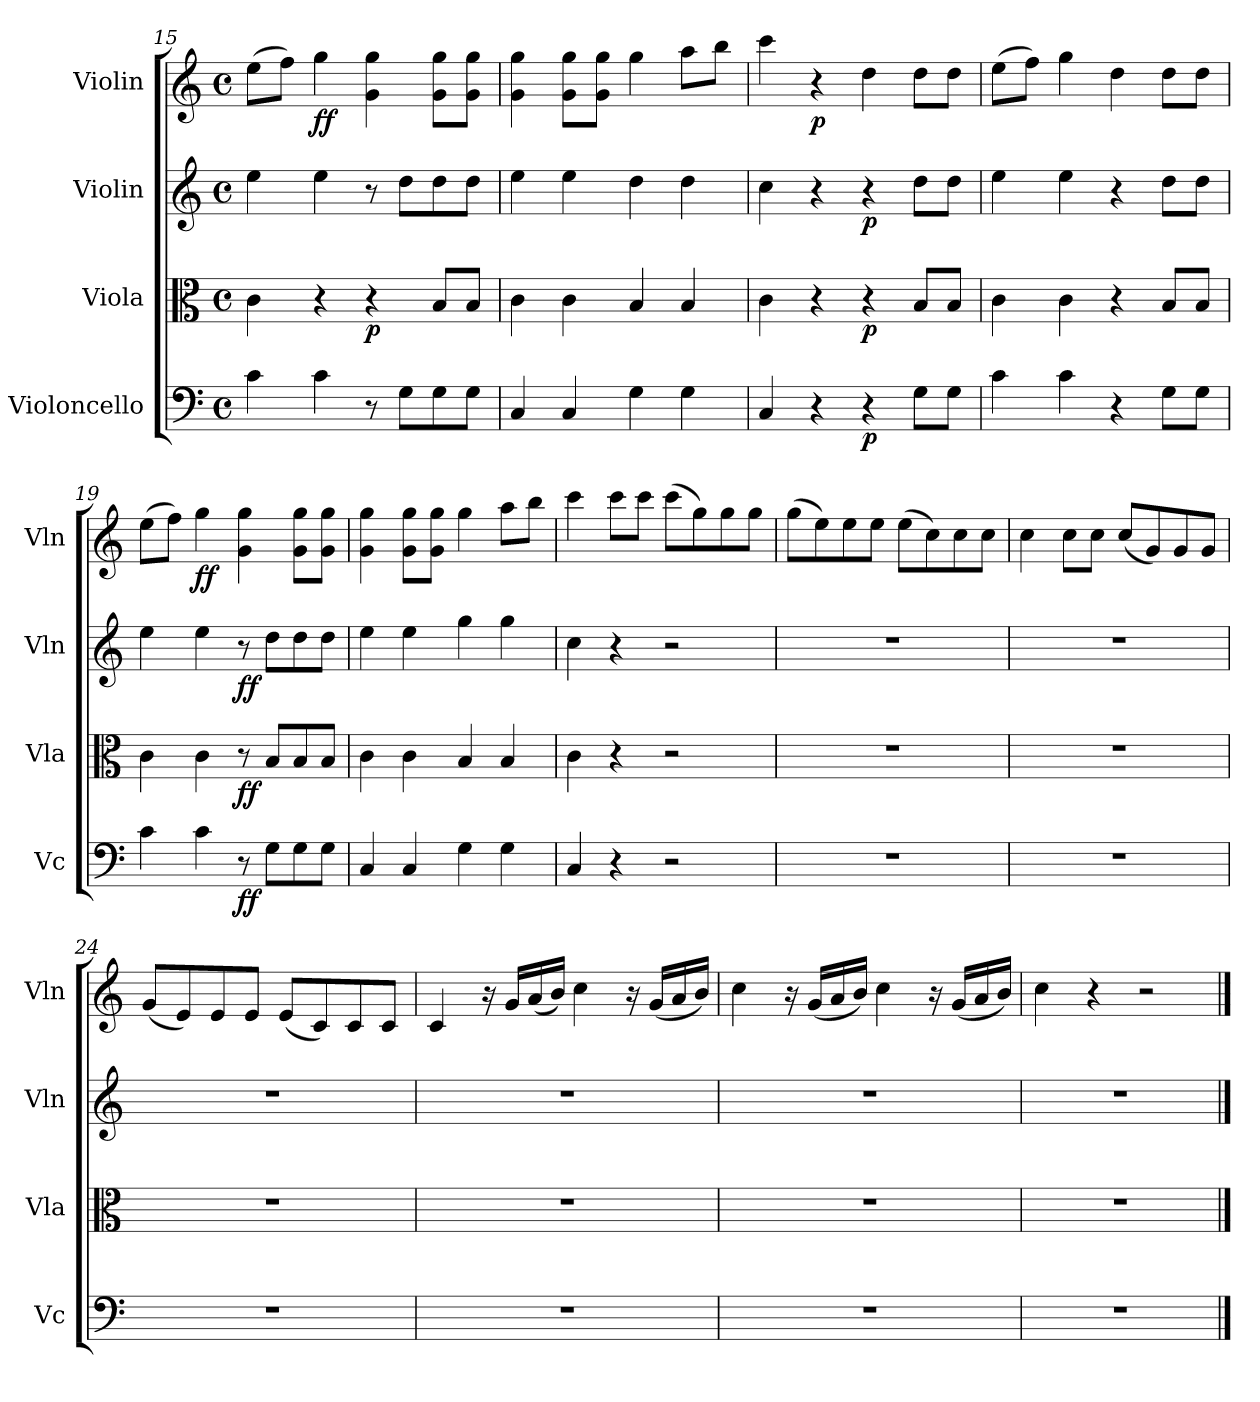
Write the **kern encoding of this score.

**kern	**dynam	**kern	**dynam	**kern	**dynam	**kern	**dynam
*part4	*part4	*part3	*part3	*part2	*part2	*part1	*part1
*staff4	*staff4	*staff3	*staff3	*staff2	*staff2	*staff1	*staff1
*I"Violoncello	*	*I"Viola	*	*I"Violin	*	*I"Violin	*
*I'Vc	*	*I'Vla	*	*I'Vln	*	*I'Vln	*
*clefF4	*	*clefC3	*	*clefG2	*	*clefG2	*
*k[]	*	*k[]	*	*k[]	*	*k[]	*
*M4/4	*	*M4/4	*	*M4/4	*	*M4/4	*
*met(c)	*	*met(c)	*	*met(c)	*	*met(c)	*
=15	=15	=15	=15	=15	=15	=15	=15
4c\	.	4c\	.	4ee\	.	(>8ee\L	.
.	.	.	.	.	.	8ff\J)	.
!	!	!	!	!	!	!	!LO:DY:b
4c\	.	4r	.	4ee\	.	4gg\	ff
!	!	!	!LO:DY:b	!	!	!	!
8r	.	4r	p	8r	.	4g\ 4gg\	.
8G\L	.	.	.	8dd\L	.	.	.
8G\	.	8B/L	.	8dd\	.	8g\ 8gg\L	.
8G\J	.	8B/J	.	8dd\J	.	8g\ 8gg\J	.
!!LO:PB:g=z
=16	=16	=16	=16	=16	=16	=16	=16
4C/	.	4c\	.	4ee\	.	4g\ 4gg\	.
4C/	.	4c\	.	4ee\	.	8g\ 8gg\L	.
.	.	.	.	.	.	8g\ 8gg\J	.
4G\	.	4B/	.	4dd\	.	4gg\	.
4G\	.	4B/	.	4dd\	.	8aa\L	.
.	.	.	.	.	.	8bb\J	.
=17	=17	=17	=17	=17	=17	=17	=17
4C/	.	4c\	.	4cc\	.	4ccc\	.
!	!	!	!	!	!	!	!LO:DY:b
4r	.	4r	.	4r	.	4r	p
!	!LO:DY:b	!	!LO:DY:b	!	!LO:DY:b	!	!
4r	p	4r	p	4r	p	4dd\	.
8G\L	.	8B/L	.	8dd\L	.	8dd\L	.
8G\J	.	8B/J	.	8dd\J	.	8dd\J	.
=18	=18	=18	=18	=18	=18	=18	=18
4c\	.	4c\	.	4ee\	.	(>8ee\L	.
.	.	.	.	.	.	8ff\J)	.
4c\	.	4c\	.	4ee\	.	4gg\	.
4r	.	4r	.	4r	.	4dd\	.
8G\L	.	8B/L	.	8dd\L	.	8dd\L	.
8G\J	.	8B/J	.	8dd\J	.	8dd\J	.
=19	=19	=19	=19	=19	=19	=19	=19
4c\	.	4c\	.	4ee\	.	(>8ee\L	.
.	.	.	.	.	.	8ff\J)	.
!	!	!	!	!	!	!	!LO:DY:b
4c\	.	4c\	.	4ee\	.	4gg\	ff
!	!LO:DY:b	!	!LO:DY:b	!	!LO:DY:b	!	!
8r	ff	8r	ff	8r	ff	4g\ 4gg\	.
8G\L	.	8B/L	.	8dd\L	.	.	.
8G\	.	8B/	.	8dd\	.	8g\ 8gg\L	.
8G\J	.	8B/J	.	8dd\J	.	8g\ 8gg\J	.
=20	=20	=20	=20	=20	=20	=20	=20
4C/	.	4c\	.	4ee\	.	4g\ 4gg\	.
4C/	.	4c\	.	4ee\	.	8g\ 8gg\L	.
.	.	.	.	.	.	8g\ 8gg\J	.
4G\	.	4B/	.	4gg\	.	4gg\	.
4G\	.	4B/	.	4gg\	.	8aa\L	.
.	.	.	.	.	.	8bb\J	.
!!LO:LB:g=z
=21	=21	=21	=21	=21	=21	=21	=21
4C/	.	4c\	.	4cc\	.	4ccc\	.
4r	.	4r	.	4r	.	8ccc\L	.
.	.	.	.	.	.	8ccc\J	.
2r	.	2r	.	2r	.	(>8ccc\L	.
.	.	.	.	.	.	8gg\)	.
.	.	.	.	.	.	8gg\	.
.	.	.	.	.	.	8gg\J	.
=22	=22	=22	=22	=22	=22	=22	=22
1r	.	1r	.	1r	.	(>8gg\L	.
.	.	.	.	.	.	8ee\)	.
.	.	.	.	.	.	8ee\	.
.	.	.	.	.	.	8ee\J	.
.	.	.	.	.	.	(>8ee\L	.
.	.	.	.	.	.	8cc\)	.
.	.	.	.	.	.	8cc\	.
.	.	.	.	.	.	8cc\J	.
=23	=23	=23	=23	=23	=23	=23	=23
1r	.	1r	.	1r	.	4cc\	.
.	.	.	.	.	.	8cc\L	.
.	.	.	.	.	.	8cc\J	.
.	.	.	.	.	.	(<8cc/L	.
.	.	.	.	.	.	8g/)	.
.	.	.	.	.	.	8g/	.
.	.	.	.	.	.	8g/J	.
=24	=24	=24	=24	=24	=24	=24	=24
1r	.	1r	.	1r	.	(<8g/L	.
.	.	.	.	.	.	8e/)	.
.	.	.	.	.	.	8e/	.
.	.	.	.	.	.	8e/J	.
.	.	.	.	.	.	(<8e/L	.
.	.	.	.	.	.	8c/)	.
.	.	.	.	.	.	8c/	.
.	.	.	.	.	.	8c/J	.
!!LO:LB:g=z
=25	=25	=25	=25	=25	=25	=25	=25
1r	.	1r	.	1r	.	4c/	.
.	.	.	.	.	.	16r	.
.	.	.	.	.	.	16g/LL	.
.	.	.	.	.	.	(<16a/	.
.	.	.	.	.	.	16b/JJ)	.
.	.	.	.	.	.	4cc\	.
.	.	.	.	.	.	16r	.
.	.	.	.	.	.	(<16g/LL	.
.	.	.	.	.	.	16a/	.
.	.	.	.	.	.	16b/JJ)	.
=26	=26	=26	=26	=26	=26	=26	=26
1r	.	1r	.	1r	.	4cc\	.
.	.	.	.	.	.	16r	.
.	.	.	.	.	.	(<16g/LL	.
.	.	.	.	.	.	16a/	.
.	.	.	.	.	.	16b/JJ)	.
.	.	.	.	.	.	4cc\	.
.	.	.	.	.	.	16r	.
.	.	.	.	.	.	(<16g/LL	.
.	.	.	.	.	.	16a/	.
.	.	.	.	.	.	16b/JJ)	.
=27	=27	=27	=27	=27	=27	=27	=27
1r	.	1r	.	1r	.	4cc\	.
.	.	.	.	.	.	4r	.
.	.	.	.	.	.	2r	.
==	==	==	==	==	==	==	==
*-	*-	*-	*-	*-	*-	*-	*-
